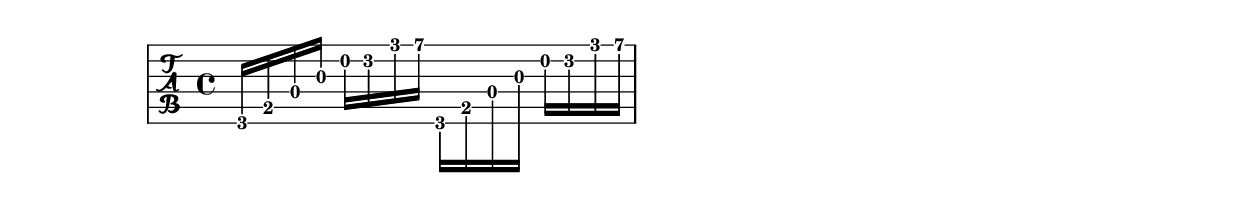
% DO NOT EDIT this file manually; it is automatically
% generated from Documentation/snippets/new
% Make any changes in Documentation/snippets/new/
% and then run scripts/auxiliar/makelsr.py
%
% This file is in the public domain.
%% Note: this file works from version 2.14.0
\version "2.14.0"

\header {
%% Translation of GIT committish: 2d548a99cb9dba80f2ff035582009477cd37eceb
  texidoces = "
La dirección de las plicas se contola de la misma forma en la
tablatura que en la notación tradicional. Las barras se pueden
poner horizontales, como se muestra en este ejemplo.

"
  doctitlees = "Comportamiento de las plicas y las barras de corchea en tablaturas"


%% Translation of GIT committish: 0a868be38a775ecb1ef935b079000cebbc64de40
  texidocde = "
Die Richtung von Hälsen wird in Tabulaturen genauso wie in normaler Notation
eingestellt.  Balken können horizontal eingestellt werden, wie das Beispiel
zeigt.

"
  doctitlede = "Hals- und Balkenverhalten in einer Tabulatur"

%% Translation of GIT committish: 718fa63a806b2ae307f320e250bc83236e9cd136

  texidocfr = "
La direction des hampes se gère dans les tablatures tout comme en
notation traditionnelle.  Les ligatures peuvent être mises à l'horizontale
comme le montre cet exemple.

"
  doctitlefr = "Hampes et ligatures en mode tablature"


  lsrtags = "fretted-strings"
  texidoc = "
The direction of stems is controlled the same way in tablature as in
traditional notation.  Beams can be made horizontal, as shown in this
example.
"
  doctitle = "Stem and beam behavior in tablature"
} % begin verbatim


\new TabStaff {
  \relative c {
    \tabFullNotation
    g16 b d g b d g b
    \stemDown
    \override Beam #'concaveness = #10000
    g,,16 b d g b d g b
  }
}
